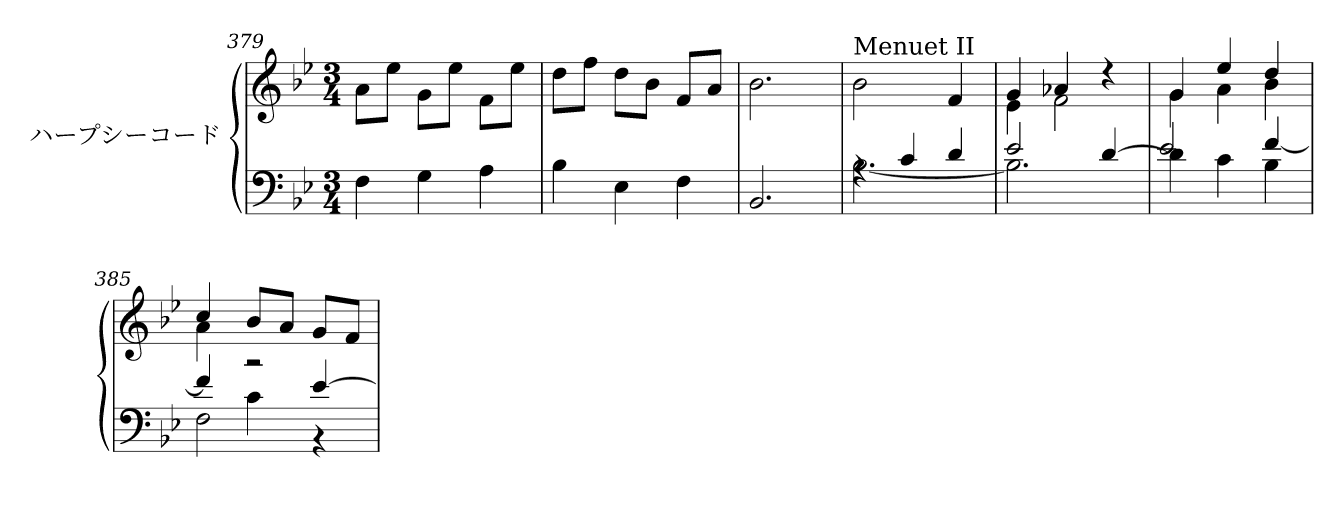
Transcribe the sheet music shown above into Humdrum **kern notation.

**kern	**kern
*part1	*part1
*staff2	*staff1
*I"ハープシーコード	*
*clefF4	*clefG2
*k[b-e-]	*k[b-e-]
*M3/4	*M3/4
=379	=379
4F\	8a\L
.	8ee-\J
4G\	8g\L
.	8ee-\J
4A\	8f\L
.	8ee-\J
=380	=380
4B-\	8dd\L
.	8ff\J
4E-\	8dd\L
.	8b-\J
4F\	8f/L
.	8a/J
=381	=381
2.BB-/	2.b-\
!!LO:PB:g=z
=382	=382
*^	*
!	!	!LO:TX:a:t=Menuet II
4rA	[2.B-\	2b-\
4c/	.	.
4d/	.	4f/
=383	=383	=383
*	*	*^
2e-/	2.B-\]	4g/	4e-\
.	.	4a-X/	2f\
[4d/	.	4r	.
=384	=384	=384	=384
4d\]	2e-/	4g/	4g\
4c\	.	4ee-/	4a\
4B-\	[4f/	4dd/	4b-\
=385	=385	=385	=385
2F\	4f/]	4cc/	4a\
.	4c\	8b-/L	2r
.	.	8a/J	.
[4e-/	4r	8g/L	.
.	.	8f/J	.
*v	*v	*	*
*	*v	*v
=	=
*-	*-
